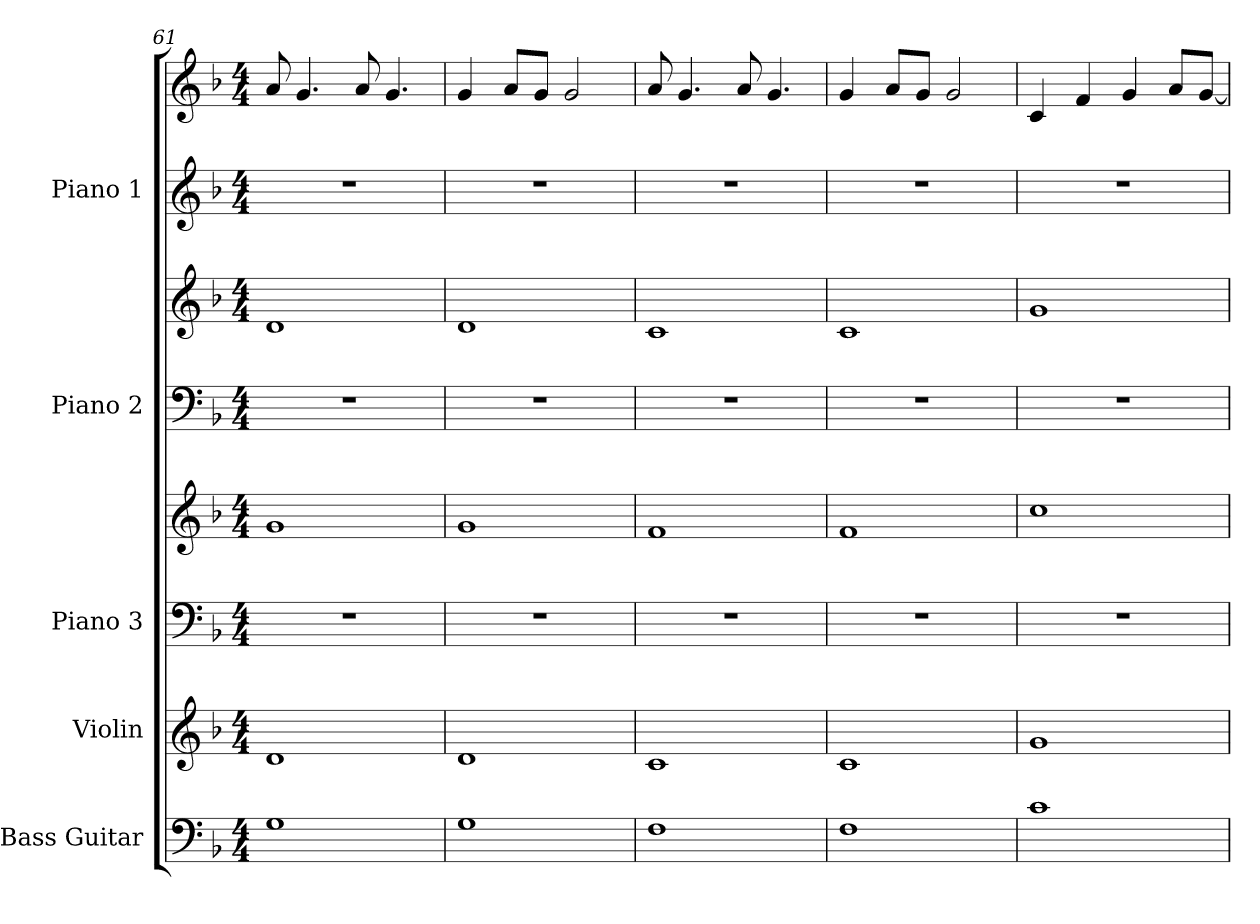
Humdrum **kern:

**kern	**kern	**kern	**kern	**kern	**kern	**kern	**kern
*part5	*part4	*part3	*part3	*part2	*part2	*part1	*part1
*staff8	*staff7	*staff6	*staff5	*staff4	*staff3	*staff2	*staff1
*I"Bass Guitar	*I"Violin	*I"Piano 3	*	*I"Piano 2	*	*I"Piano 1	*
*I'B. Guit.	*I'Vln.	*I'Pno.	*	*I'Pno.	*	*I'Pno.	*
!!LO:PB:g=z
*clefF4	*clefG2	*clefF4	*clefG2	*clefF4	*clefG2	*clefG2	*clefG2
*ITrd7c12	*	*	*	*	*	*	*
*k[b-]	*k[b-]	*k[b-]	*k[b-]	*k[b-]	*k[b-]	*k[b-]	*k[b-]
*M4/4	*M4/4	*M4/4	*M4/4	*M4/4	*M4/4	*M4/4	*M4/4
=61	=61	=61	=61	=61	=61	=61	=61
1GG	1d	1r	1g	1r	1d	1r	8a/
.	.	.	.	.	.	.	4.g/
.	.	.	.	.	.	.	8a/
.	.	.	.	.	.	.	4.g/
=62	=62	=62	=62	=62	=62	=62	=62
1GG	1d	1r	1g	1r	1d	1r	4g/
.	.	.	.	.	.	.	8a/L
.	.	.	.	.	.	.	8g/J
.	.	.	.	.	.	.	2g/
=63	=63	=63	=63	=63	=63	=63	=63
1FF	1c	1r	1f	1r	1c	1r	8a/
.	.	.	.	.	.	.	4.g/
.	.	.	.	.	.	.	8a/
.	.	.	.	.	.	.	4.g/
=64	=64	=64	=64	=64	=64	=64	=64
1FF	1c	1r	1f	1r	1c	1r	4g/
.	.	.	.	.	.	.	8a/L
.	.	.	.	.	.	.	8g/J
.	.	.	.	.	.	.	2g/
=65	=65	=65	=65	=65	=65	=65	=65
1C	1g	1r	1cc	1r	1g	1r	4c/
.	.	.	.	.	.	.	4f/
.	.	.	.	.	.	.	4g/
.	.	.	.	.	.	.	8a/L
.	.	.	.	.	.	.	[8g/J
=	=	=	=	=	=	=	=
*-	*-	*-	*-	*-	*-	*-	*-
